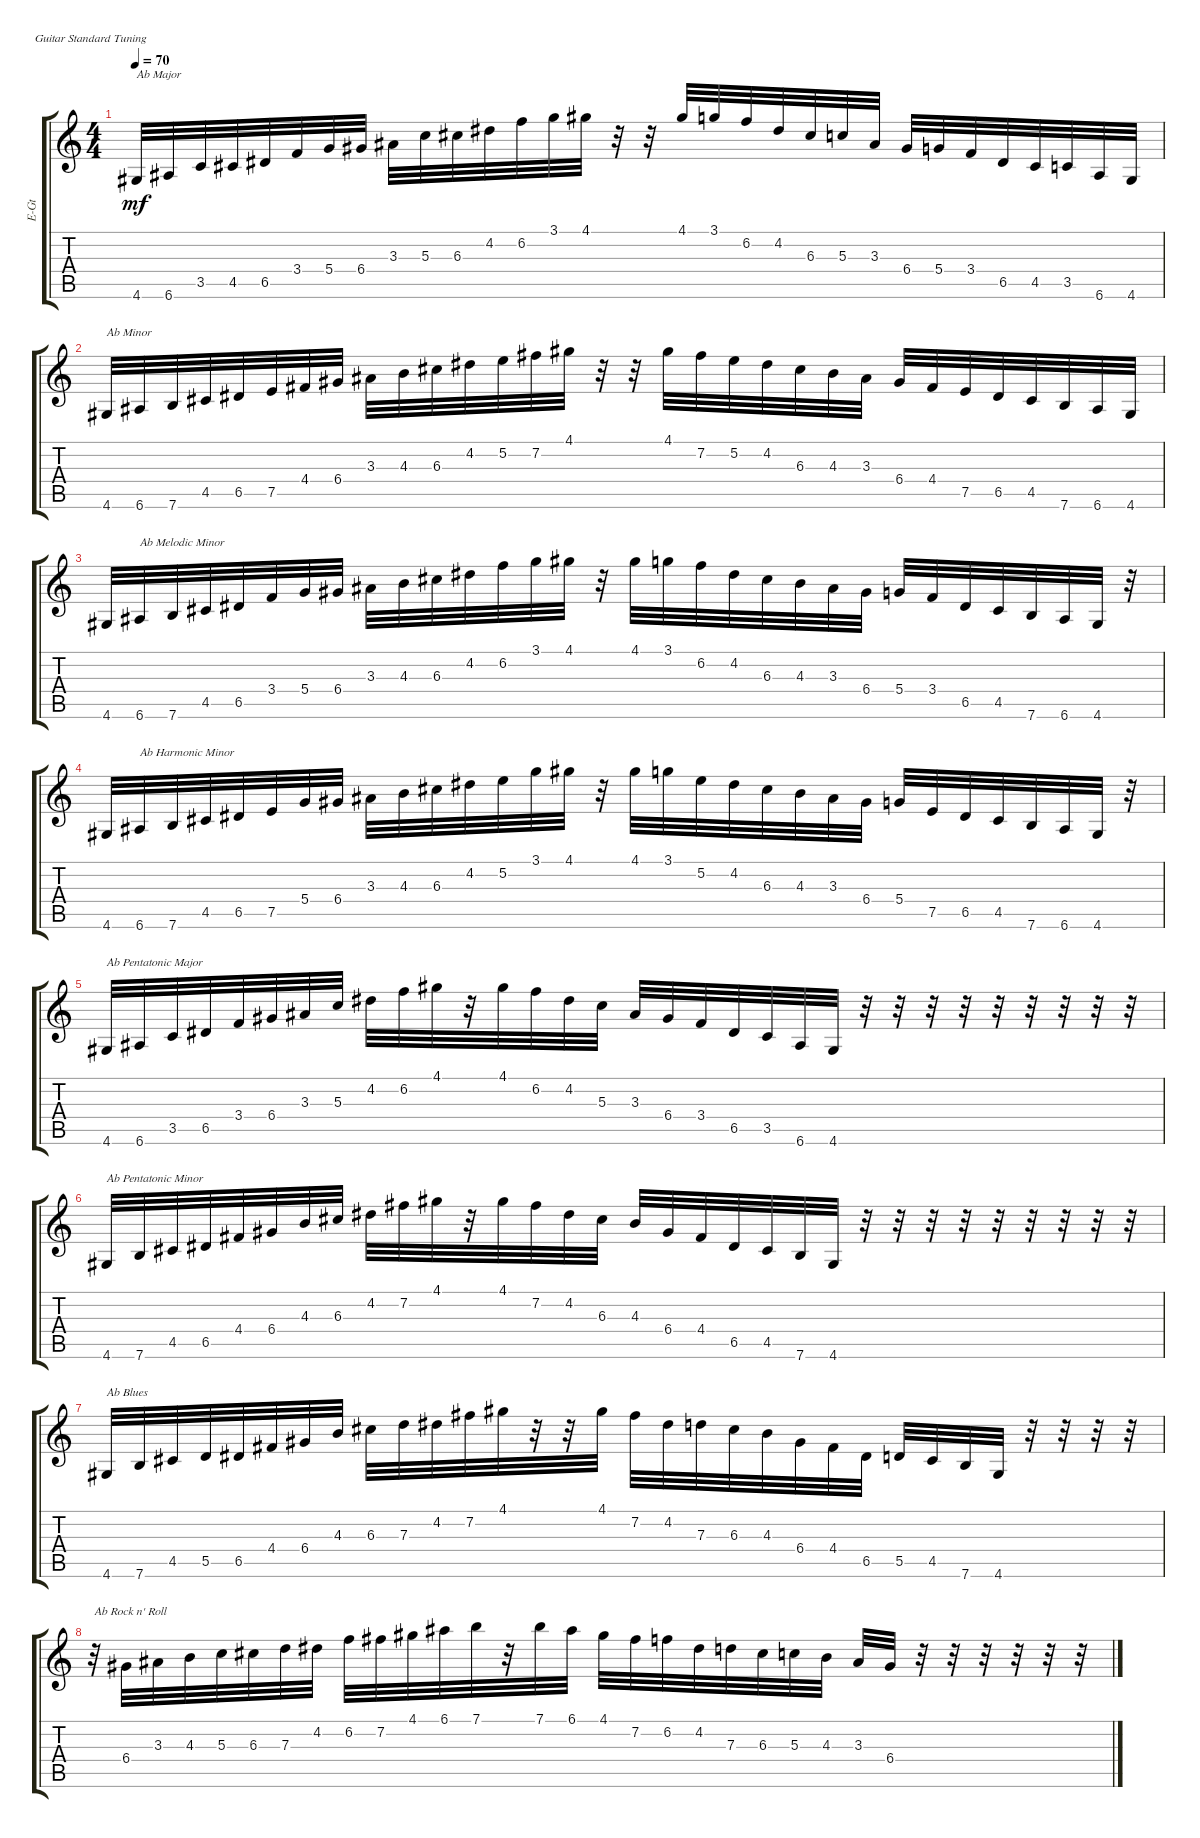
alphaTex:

\defaultSystemsLayout 4
\bracketExtendMode groupsimilarinstruments
\otherSystemsTrackNameOrientation horizontal
\track ("Electric Guitar" "E-Gt") {instrument overdrivenguitar}
\staff {score tabs}
\tuning (E4 B3 G3 D3 A2 E2)
\ts (4 4)
\tempo 70
\clef g2
\ks c
4.6{acc #}.32{txt "Ab Major" dy mf instrument overdrivenguitar beam Up} 6.6{acc #}.32{beam Up} 3.5.32{beam Up} 4.5{acc #}.32{beam Up} 6.5{acc #}.32{beam Up} 3.4.32{beam Up} 5.4.32{beam Up} 6.4{acc #}.32{beam Up} 3.3{acc #}.32{beam Down} 5.3.32{beam Down} 6.3{acc #}.32{beam Down} 4.2{acc #}.32{beam Down} 6.2.32{beam Down} 3.1.32{beam Down} 4.1{acc #}.32{beam Down} r.32{beam Up} r.32{beam Up} 4.1{acc #}.32{beam Down} 3.1.32{beam Down} 6.2.32{beam Down} 4.2{acc #}.32{beam Down} 6.3{acc #}.32{beam Down} 5.3.32{beam Down} 3.3{acc #}.32{beam Down} 6.4{acc #}.32{beam Up} 5.4.32{beam Up} 3.4.32{beam Up} 6.5{acc #}.32{beam Up} 4.5{acc #}.32{beam Up} 3.5.32{beam Up} 6.6{acc #}.32{beam Up} 4.6{acc #}.32{beam Up} |
4.6{acc #}.32{txt "Ab Minor" beam Up} 6.6{acc #}.32{beam Up} 7.6.32{beam Up} 4.5{acc #}.32{beam Up} 6.5{acc #}.32{beam Up} 7.5.32{beam Up} 4.4{acc #}.32{beam Up} 6.4{acc #}.32{beam Up} 3.3{acc #}.32{beam Down} 4.3.32{beam Down} 6.3{acc #}.32{beam Down} 4.2{acc #}.32{beam Down} 5.2.32{beam Down} 7.2{acc #}.32{beam Down} 4.1{acc #}.32{beam Down} r.32{beam Down} r.32{beam Down} 4.1{acc #}.32{beam Down} 7.2{acc #}.32{beam Down} 5.2.32{beam Down} 4.2{acc #}.32{beam Down} 6.3{acc #}.32{beam Down} 4.3.32{beam Down} 3.3{acc #}.32{beam Down} 6.4{acc #}.32{beam Up} 4.4{acc #}.32{beam Up} 7.5.32{beam Up} 6.5{acc #}.32{beam Up} 4.5{acc #}.32{beam Up} 7.6.32{beam Up} 6.6{acc #}.32{beam Up} 4.6{acc #}.32{beam Up} |
4.6{acc #}.32{beam Up} 6.6{acc #}.32{txt "Ab Melodic Minor" beam Up} 7.6.32{beam Up} 4.5{acc #}.32{beam Up} 6.5{acc #}.32{beam Up} 3.4.32{beam Up} 5.4.32{beam Up} 6.4{acc #}.32{beam Up} 3.3{acc #}.32{beam Down} 4.3.32{beam Down} 6.3{acc #}.32{beam Down} 4.2{acc #}.32{beam Down} 6.2.32{beam Down} 3.1.32{beam Down} 4.1{acc #}.32{beam Down} r.32{beam Up} 4.1{acc #}.32{beam Down} 3.1.32{beam Down} 6.2.32{beam Down} 4.2{acc #}.32{beam Down} 6.3{acc #}.32{beam Down} 4.3.32{beam Down} 3.3{acc #}.32{beam Down} 6.4{acc #}.32{beam Down} 5.4.32{beam Up} 3.4.32{beam Up} 6.5{acc #}.32{beam Up} 4.5{acc #}.32{beam Up} 7.6.32{beam Up} 6.6{acc #}.32{beam Up} 4.6{acc #}.32{beam Up} r.32{beam Up} |
4.6{acc #}.32{beam Up} 6.6{acc #}.32{txt "Ab Harmonic Minor" beam Up} 7.6.32{beam Up} 4.5{acc #}.32{beam Up} 6.5{acc #}.32{beam Up} 7.5.32{beam Up} 5.4.32{beam Up} 6.4{acc #}.32{beam Up} 3.3{acc #}.32{beam Down} 4.3.32{beam Down} 6.3{acc #}.32{beam Down} 4.2{acc #}.32{beam Down} 5.2.32{beam Down} 3.1.32{beam Down} 4.1{acc #}.32{beam Down} r.32{beam Up} 4.1{acc #}.32{beam Down} 3.1.32{beam Down} 5.2.32{beam Down} 4.2{acc #}.32{beam Down} 6.3{acc #}.32{beam Down} 4.3.32{beam Down} 3.3{acc #}.32{beam Down} 6.4{acc #}.32{beam Down} 5.4.32{beam Up} 7.5.32{beam Up} 6.5{acc #}.32{beam Up} 4.5{acc #}.32{beam Up} 7.6.32{beam Up} 6.6{acc #}.32{beam Up} 4.6{acc #}.32{beam Up} r.32{beam Up} |
4.6{acc #}.32{txt "Ab Pentatonic Major" beam Up} 6.6{acc #}.32{beam Up} 3.5.32{beam Up} 6.5{acc #}.32{beam Up} 3.4.32{beam Up} 6.4{acc #}.32{beam Up} 3.3{acc #}.32{beam Up} 5.3.32{beam Up} 4.2{acc #}.32{beam Down} 6.2.32{beam Down} 4.1{acc #}.32{beam Down} r.32{beam Down} 4.1{acc #}.32{beam Down} 6.2.32{beam Down} 4.2{acc #}.32{beam Down} 5.3.32{beam Down} 3.3{acc #}.32{beam Up} 6.4{acc #}.32{beam Up} 3.4.32{beam Up} 6.5{acc #}.32{beam Up} 3.5.32{beam Up} 6.6{acc #}.32{beam Up} 4.6{acc #}.32{beam Up} r.32{beam Down} r.32{beam Down} r.32{beam Down} r.32{beam Down} r.32{beam Down} r.32{beam Down} r.32{beam Down} r.32{beam Down} r.32{beam Down} |
4.6{acc #}.32{txt "Ab Pentatonic Minor" beam Up} 7.6.32{beam Up} 4.5{acc #}.32{beam Up} 6.5{acc #}.32{beam Up} 4.4{acc #}.32{beam Up} 6.4{acc #}.32{beam Up} 4.3.32{beam Up} 6.3{acc #}.32{beam Up} 4.2{acc #}.32{beam Down} 7.2{acc #}.32{beam Down} 4.1{acc #}.32{beam Down} r.32{beam Down} 4.1{acc #}.32{beam Down} 7.2{acc #}.32{beam Down} 4.2{acc #}.32{beam Down} 6.3{acc #}.32{beam Down} 4.3.32{beam Up} 6.4{acc #}.32{beam Up} 4.4{acc #}.32{beam Up} 6.5{acc #}.32{beam Up} 4.5{acc #}.32{beam Up} 7.6.32{beam Up} 4.6{acc #}.32{beam Up} r.32{beam Down} r.32{beam Down} r.32{beam Down} r.32{beam Down} r.32{beam Down} r.32{beam Down} r.32{beam Down} r.32{beam Down} r.32{beam Down} |
4.6{acc #}.32{txt "Ab Blues" beam Up} 7.6.32{beam Up} 4.5{acc #}.32{beam Up} 5.5.32{beam Up} 6.5{acc #}.32{beam Up} 4.4{acc #}.32{beam Up} 6.4{acc #}.32{beam Up} 4.3.32{beam Up} 6.3{acc #}.32{beam Down} 7.3.32{beam Down} 4.2{acc #}.32{beam Down} 7.2{acc #}.32{beam Down} 4.1{acc #}.32{beam Down} r.32{beam Down} r.32{beam Down} 4.1{acc #}.32{beam Down} 7.2{acc #}.32{beam Down} 4.2{acc #}.32{beam Down} 7.3.32{beam Down} 6.3{acc #}.32{beam Down} 4.3.32{beam Down} 6.4{acc #}.32{beam Down} 4.4{acc #}.32{beam Down} 6.5{acc #}.32{beam Down} 5.5.32{beam Up} 4.5{acc #}.32{beam Up} 7.6.32{beam Up} 4.6{acc #}.32{beam Up} r.32{beam Down} r.32{beam Down} r.32{beam Down} r.32{beam Down} |
r.32{txt "Ab Rock n' Roll" beam Down} 6.4{acc #}.32{beam Down} 3.3{acc #}.32{beam Down} 4.3.32{beam Down} 5.3.32{beam Down} 6.3{acc #}.32{beam Down} 7.3.32{beam Down} 4.2{acc #}.32{beam Down} 6.2.32{beam Down} 7.2{acc #}.32{beam Down} 4.1{acc #}.32{beam Down} 6.1{acc #}.32{beam Down} 7.1.32{beam Down} r.32{beam Down} 7.1.32{beam Down} 6.1{acc #}.32{beam Down} 4.1{acc #}.32{beam Down} 7.2{acc #}.32{beam Down} 6.2.32{beam Down} 4.2{acc #}.32{beam Down} 7.3.32{beam Down} 6.3{acc #}.32{beam Down} 5.3.32{beam Down} 4.3.32{beam Down} 3.3{acc #}.32{beam Up} 6.4{acc #}.32{beam Up} r.32{beam Up} r.32{beam Down} r.32{beam Down} r.32{beam Down} r.32{beam Down} r.32{beam Down}
